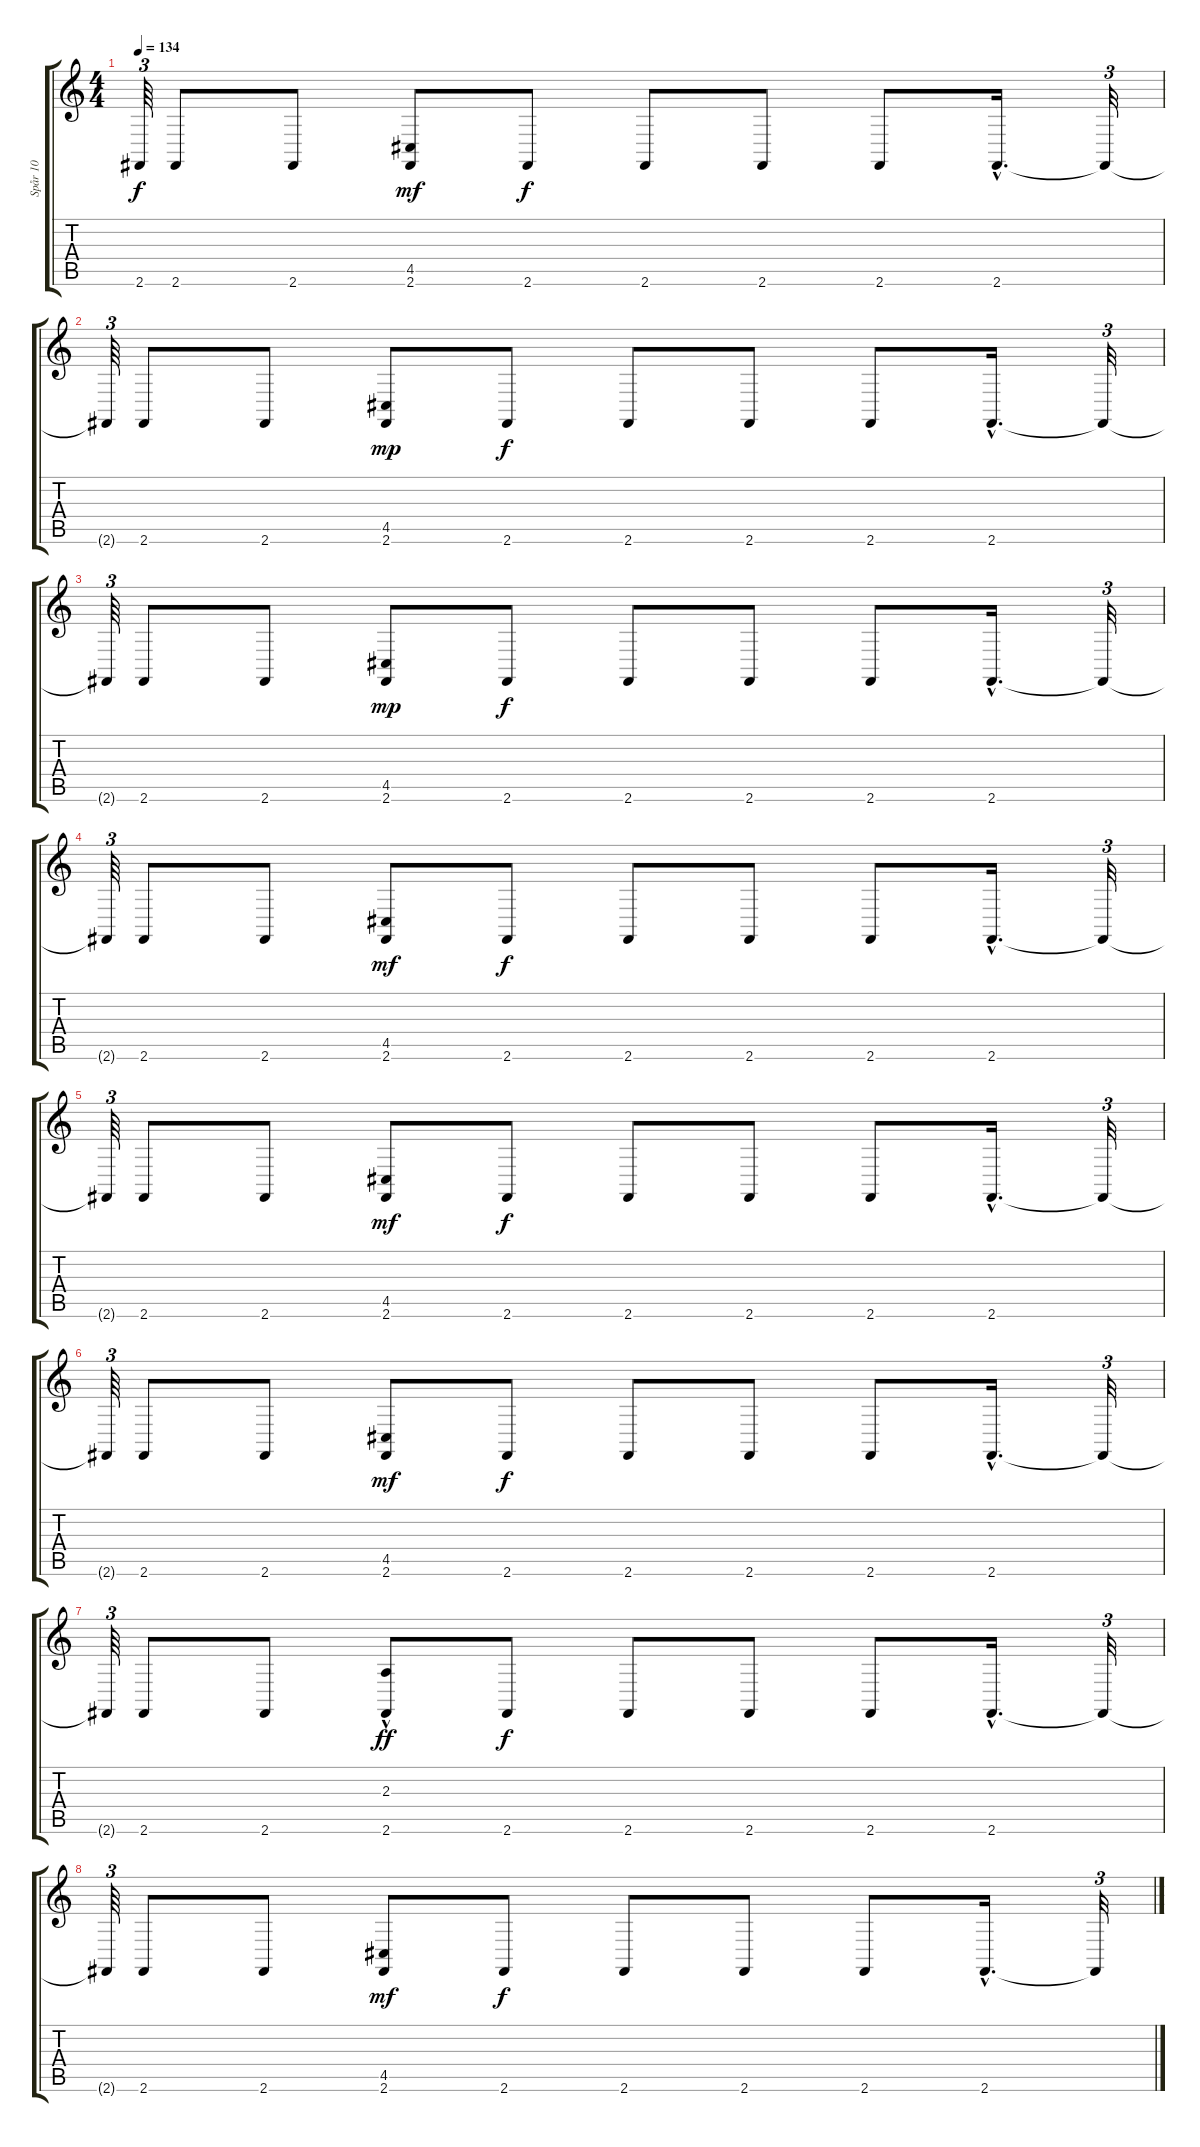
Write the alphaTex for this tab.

\track ("Spår 10" "Spår 10") {instrument celesta}
\staff {score tabs}
\tuning (E4 B3 G3 D3 A2 E2) {hide}
\ts (4 4)
\tempo 134
\clef g2
\ks c
2.6{t}.64{tu (3 2) dy f} 2.6.8 2.6.8 (4.5 2.6).8{dy mf} 2.6.8{dy f} 2.6.8 2.6.8 2.6.8 2.6{hac}.16{d} 2.6{t}.32{tu (3 2)} |
2.6{t}.64{tu (3 2)} 2.6.8 2.6.8 (4.5 2.6).8{dy mp} 2.6.8{dy f} 2.6.8 2.6.8 2.6.8 2.6{hac}.16{d} 2.6{t}.32{tu (3 2)} |
2.6{t}.64{tu (3 2)} 2.6.8 2.6.8 (4.5 2.6).8{dy mp} 2.6.8{dy f} 2.6.8 2.6.8 2.6.8 2.6{hac}.16{d} 2.6{t}.32{tu (3 2)} |
2.6{t}.64{tu (3 2)} 2.6.8 2.6.8 (4.5 2.6).8{dy mf} 2.6.8{dy f} 2.6.8 2.6.8 2.6.8 2.6{hac}.16{d} 2.6{t}.32{tu (3 2)} |
2.6{t}.64{tu (3 2)} 2.6.8 2.6.8 (4.5 2.6).8{dy mf} 2.6.8{dy f} 2.6.8 2.6.8 2.6.8 2.6{hac}.16{d} 2.6{t}.32{tu (3 2)} |
2.6{t}.64{tu (3 2)} 2.6.8 2.6.8 (4.5 2.6).8{dy mf} 2.6.8{dy f} 2.6.8 2.6.8 2.6.8 2.6{hac}.16{d} 2.6{t}.32{tu (3 2)} |
2.6{t}.64{tu (3 2)} 2.6.8 2.6.8 (2.3{hac} 2.6).8{dy ff} 2.6.8{dy f} 2.6.8 2.6.8 2.6.8 2.6{hac}.16{d} 2.6{t}.32{tu (3 2)} |
2.6{t}.64{tu (3 2)} 2.6.8 2.6.8 (4.5 2.6).8{dy mf} 2.6.8{dy f} 2.6.8 2.6.8 2.6.8 2.6{hac}.16{d} 2.6{t}.32{tu (3 2)}
